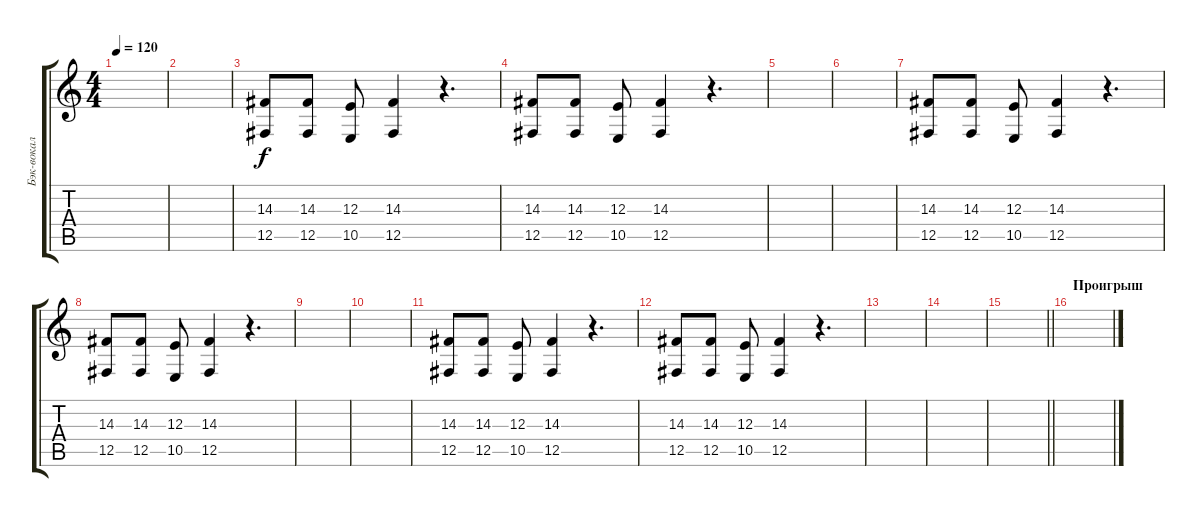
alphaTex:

\track ("Бэк-вокал" "Бэк-вокал") {instrument fx7echoes}
\staff {score tabs}
\tuning (Db4 Ab3 E3 B2 Gb2 B1) {hide}
\ts (4 4)
\tempo 120
\clef g2
\ks c
|
|
(14.3 12.5).8 (14.3 12.5).8 (12.3 10.5).8 (14.3 12.5).4 r.4{d} |
(14.3 12.5).8 (14.3 12.5).8 (12.3 10.5).8 (14.3 12.5).4 r.4{d} |
|
|
(14.3 12.5).8 (14.3 12.5).8 (12.3 10.5).8 (14.3 12.5).4 r.4{d} |
(14.3 12.5).8 (14.3 12.5).8 (12.3 10.5).8 (14.3 12.5).4 r.4{d} |
|
|
(14.3 12.5).8 (14.3 12.5).8 (12.3 10.5).8 (14.3 12.5).4 r.4{d} |
(14.3 12.5).8 (14.3 12.5).8 (12.3 10.5).8 (14.3 12.5).4 r.4{d} |
|
|
\barLineRight lightlight
|
\section ("" "Проигрыш")
